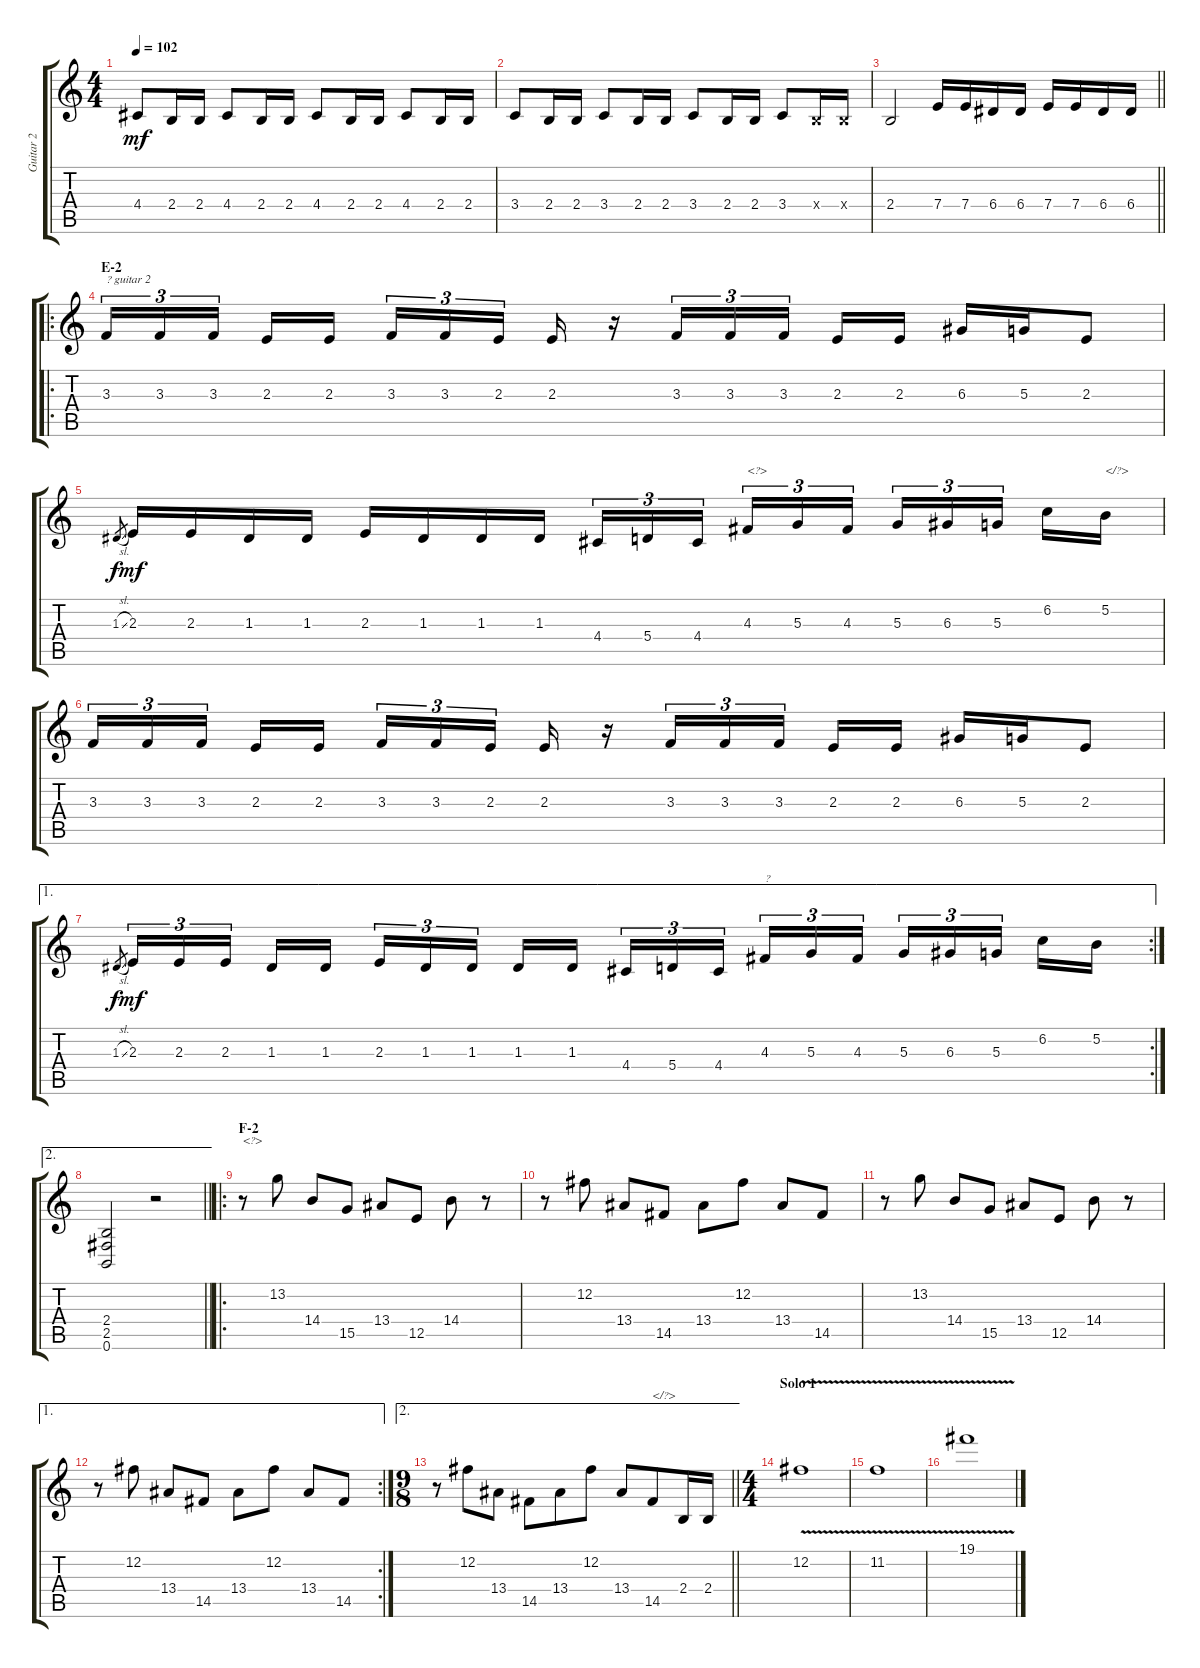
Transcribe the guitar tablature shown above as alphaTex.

\track ("Guitar 2" "Guitar 2") {instrument distortionguitar}
\staff {score tabs}
\tuning (B3 Gb3 D3 A2 E2 B1) {hide}
\ts (4 4)
\tempo 102
\clef g2
\ks c
4.4.8{dy mf} 2.4.16 2.4.16 4.4.8 2.4.16 2.4.16 4.4.8 2.4.16 2.4.16 4.4.8 2.4.16 2.4.16 |
3.4.8 2.4.16 2.4.16 3.4.8 2.4.16 2.4.16 3.4.8 2.4.16 2.4.16 3.4.8 2.4{x}.16 2.4{x}.16 |
\barLineRight lightlight
2.4.2 7.4.16 7.4.16 6.4.16 6.4.16 7.4.16 7.4.16 6.4.16 6.4.16 |
\ro
\section ("" "E-2")
3.3.16{tu (3 2) txt "? guitar 2"} 3.3.16{tu (3 2)} 3.3.16{tu (3 2) beam splitsecondary} 2.3.16 2.3.16 3.3.16{tu (3 2)} 3.3.16{tu (3 2)} 2.3.16{tu (3 2) beam splitsecondary} 2.3.16 r.16 3.3.16{tu (3 2)} 3.3.16{tu (3 2)} 3.3.16{tu (3 2) beam splitsecondary} 2.3.16 2.3.16 6.3.16 5.3.16 2.3.8 |
1.3{sl}.8{gr dy f} 2.3.16{dy mf} 2.3.16 1.3.16 1.3.16 2.3.16 1.3.16 1.3.16 1.3.16 4.4.16{tu (3 2)} 5.4.16{tu (3 2)} 4.4.16{tu (3 2) beam splitsecondary} 4.3.16{tu (3 2) txt "<?>"} 5.3.16{tu (3 2)} 4.3.16{tu (3 2)} 5.3.16{tu (3 2)} 6.3.16{tu (3 2)} 5.3.16{tu (3 2) beam splitsecondary} 6.2.16 5.2.16{txt "</?>"} |
3.3.16{tu (3 2)} 3.3.16{tu (3 2)} 3.3.16{tu (3 2) beam splitsecondary} 2.3.16 2.3.16 3.3.16{tu (3 2)} 3.3.16{tu (3 2)} 2.3.16{tu (3 2) beam splitsecondary} 2.3.16 r.16 3.3.16{tu (3 2)} 3.3.16{tu (3 2)} 3.3.16{tu (3 2) beam splitsecondary} 2.3.16 2.3.16 6.3.16 5.3.16 2.3.8 |
\ae 1
\rc 2
1.3{sl}.8{gr dy f} 2.3.16{tu (3 2) dy mf} 2.3.16{tu (3 2)} 2.3.16{tu (3 2) beam splitsecondary} 1.3.16 1.3.16 2.3.16{tu (3 2)} 1.3.16{tu (3 2)} 1.3.16{tu (3 2) beam splitsecondary} 1.3.16 1.3.16 4.4.16{tu (3 2)} 5.4.16{tu (3 2)} 4.4.16{tu (3 2) beam splitsecondary} 4.3.16{tu (3 2) txt "?"} 5.3.16{tu (3 2)} 4.3.16{tu (3 2)} 5.3.16{tu (3 2)} 6.3.16{tu (3 2)} 5.3.16{tu (3 2) beam splitsecondary} 6.2.16 5.2.16 |
\ae 2
\barLineRight lightlight
(2.4 2.5 0.6).2 r.2 |
\ro
\section ("" "F-2")
r.8{txt "<?>" instrument electricguitarclean} 13.2.8 14.4.8 15.5.8 13.4.8 12.5.8 14.4.8 r.8 |
r.8 12.2.8 13.4.8 14.5.8 13.4.8 12.2.8 13.4.8 14.5.8 |
r.8 13.2.8 14.4.8 15.5.8 13.4.8 12.5.8 14.4.8 r.8 |
\ae 1
\rc 2
r.8 12.2.8 13.4.8 14.5.8 13.4.8 12.2.8 13.4.8 14.5.8 |
\ae 2
\ts (9 8)
\barLineRight lightlight
r.8 12.2.8 13.4.8 14.5.8 13.4.8 12.2.8 13.4.8 14.5.8{txt "</?>"} 2.4.16{instrument distortionguitar} 2.4.16 |
\ts (4 4)
\section ("" "Solo 1")
12.2{v}.1{instrument distortionguitar} |
11.2{v}.1 |
19.1{v}.1
